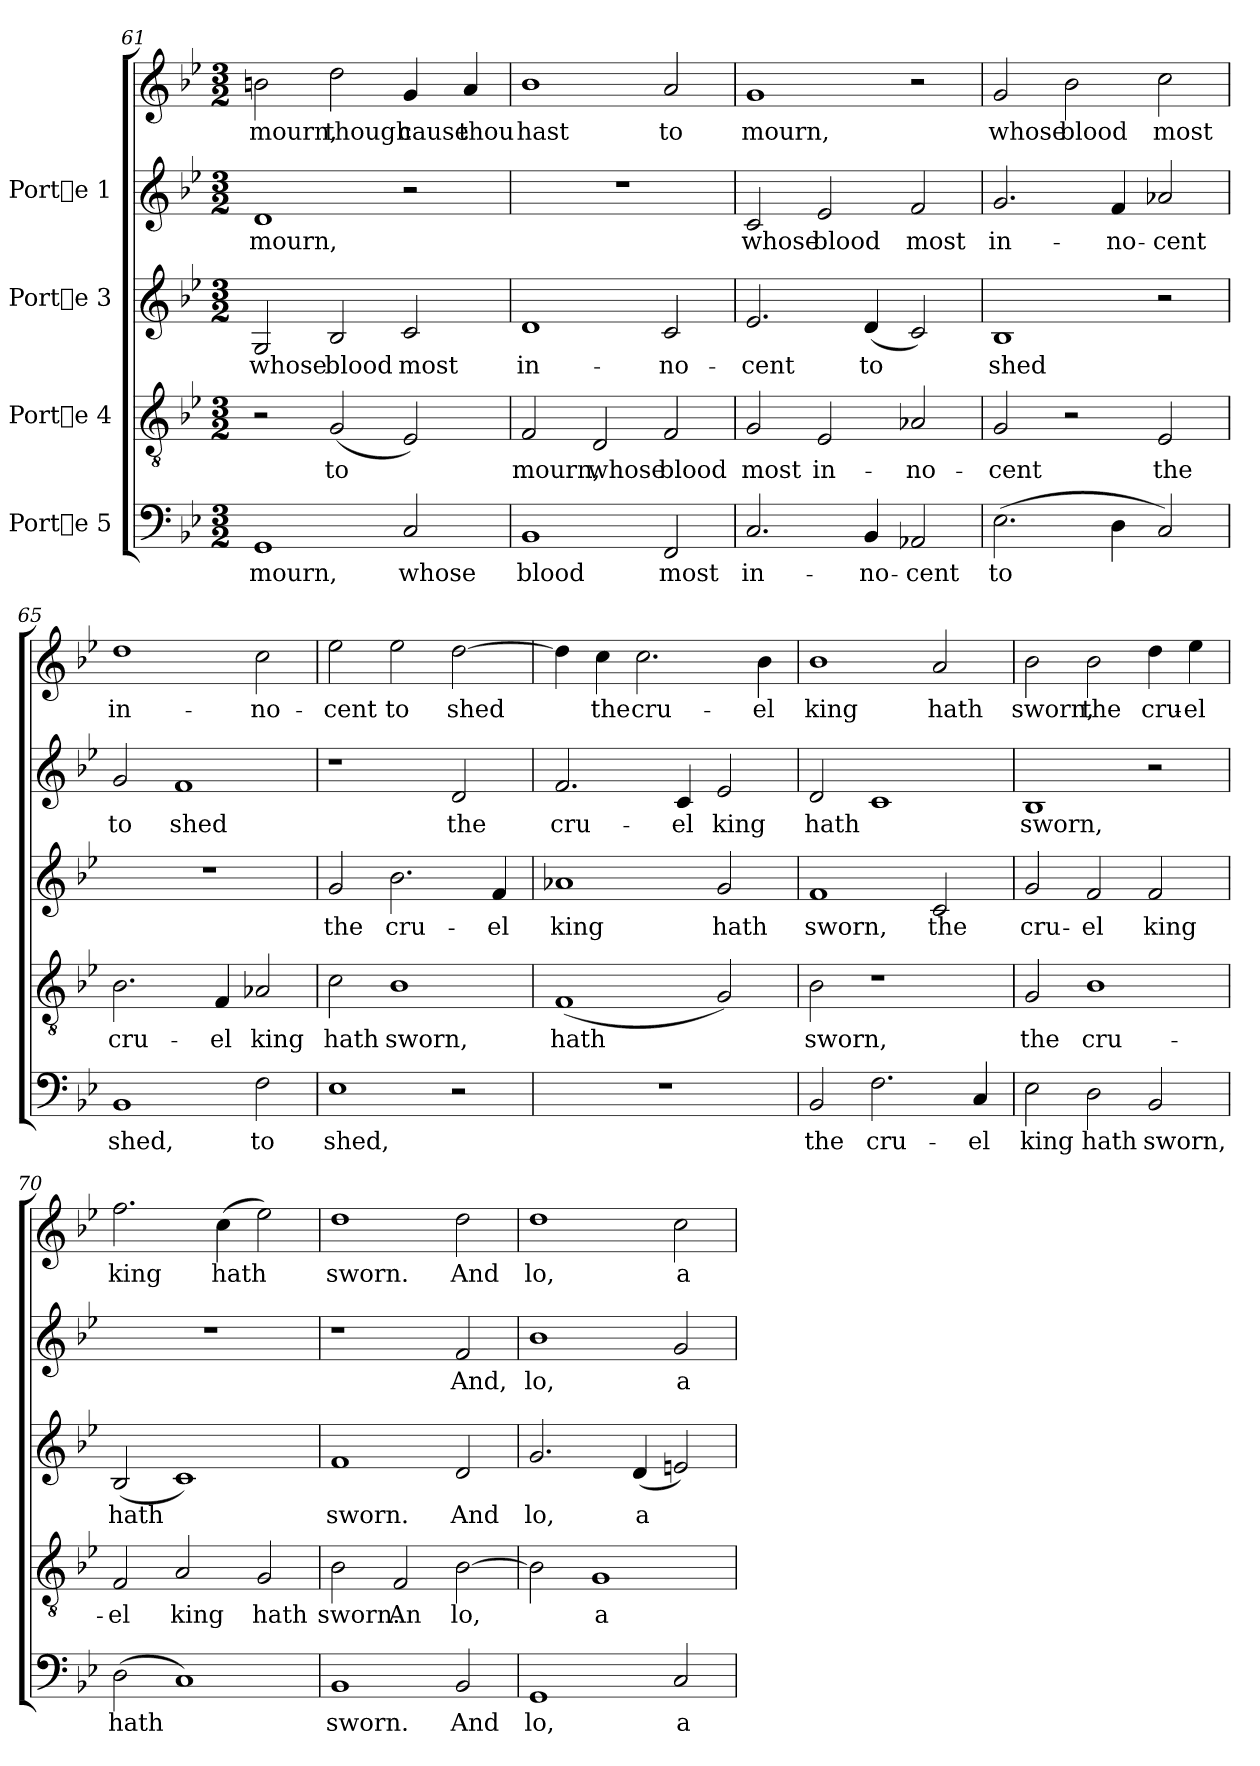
**kern	**text	**kern	**text	**kern	**text	**kern	**text	**kern	**text
*part4	*part4	*part3	*part3	*part2	*part2	*part1	*part1	*part1	*part1
*staff5	*staff5	*staff4	*staff4	*staff3	*staff3	*staff2	*staff2	*staff1	*staff1
*I"Porte 5	*	*I"Porte 4	*	*I"Porte 3	*	*I"Porte 1	*	*	*
!!LO:LB:g=z
*clefF4	*	*clefGv2	*	*clefG2	*	*clefG2	*	*clefG2	*
*k[b-e-]	*	*k[b-e-]	*	*k[b-e-]	*	*k[b-e-]	*	*k[b-e-]	*
*B-:	*	*B-:	*	*B-:	*	*B-:	*	*B-:	*
*M3/2	*	*M3/2	*	*M3/2	*	*M3/2	*	*M3/2	*
=61	=61	=61	=61	=61	=61	=61	=61	=61	=61
!	!LO:LY:b:cj	!	!	!	!LO:LY:b:cj	!	!LO:LY:b:cj	!	!LO:LY:b:cj
1GG	mourn,	2r	.	2G/	whose	1d	mourn,	2bn\	mourn,
!	!	!	!LO:LY:b:cj	!	!LO:LY:b:cj	!	!	!	!LO:LY:b:cj
.	.	(<2G/	to	2B-/	blood	.	.	2dd\	though
!	!LO:LY:b:cj	!	!LO:LY:b:cj	!	!LO:LY:b:cj	!	!	!	!LO:LY:b:cj
2C/	whose	2E-/)	.	2c/	most	2r	.	4g/	cause
!	!	!	!	!	!	!	!	!	!LO:LY:b:cj
.	.	.	.	.	.	.	.	4a/	thou
=62	=62	=62	=62	=62	=62	=62	=62	=62	=62
!	!LO:LY:b:cj	!	!LO:LY:b:cj	!	!LO:LY:b:cj	!	!	!	!LO:LY:b:cj
1BB-	blood	2F/	mourn,	1d	in-	1.r	.	1b-	hast
!	!	!	!LO:LY:b:cj	!	!	!	!	!	!
.	.	2D/	whose	.	.	.	.	.	.
!	!LO:LY:b:cj	!	!LO:LY:b:cj	!	!LO:LY:b:cj	!	!	!	!LO:LY:b:cj
2FF/	most	2F/	blood	2c/	-no-	.	.	2a/	to
=63	=63	=63	=63	=63	=63	=63	=63	=63	=63
!	!LO:LY:b:cj	!	!LO:LY:b:cj	!	!LO:LY:b:cj	!	!LO:LY:b:cj	!	!LO:LY:b:cj
2.C/	in-	2G/	most	2.e-/	-cent	2c/	whose	1g	mourn,
!	!	!	!LO:LY:b:cj	!	!	!	!LO:LY:b:cj	!	!
.	.	2E-/	in-	.	.	2e-/	blood	.	.
!	!LO:LY:b:cj	!	!	!	!LO:LY:b:cj	!	!	!	!
4BB-/	-no-	.	.	(<4d/	to	.	.	.	.
!	!LO:LY:b:cj	!	!LO:LY:b:cj	!	!LO:LY:b:cj	!	!LO:LY:b:cj	!	!
2AA-X/	-cent	2A-X/	-no-	2c/)	.	2f/	most	2r	.
=64	=64	=64	=64	=64	=64	=64	=64	=64	=64
!	!LO:LY:b:cj	!	!LO:LY:b:cj	!	!LO:LY:b:cj	!	!LO:LY:b:cj	!	!LO:LY:b:cj
(>2.E-\	to	2G/	-cent	1B-	shed	2.g/	in-	2g/	whose
!	!	!	!	!	!	!	!	!	!LO:LY:b:cj
.	.	2r	.	.	.	.	.	2b-\	blood
!	!LO:LY:b:cj	!	!	!	!	!	!LO:LY:b:cj	!	!
4D\	.	.	.	.	.	4f/	-no-	.	.
!	!LO:LY:b:cj	!	!LO:LY:b:cj	!	!	!	!LO:LY:b:cj	!	!LO:LY:b:cj
2C/)	.	2E-/	the	2r	.	2a-X/	-cent	2cc\	most
!!LO:LB:g=z
=65	=65	=65	=65	=65	=65	=65	=65	=65	=65
!	!LO:LY:b:cj	!	!LO:LY:b:cj	!	!	!	!LO:LY:b:cj	!	!LO:LY:b:cj
1BB-	shed,	2.B-\	cru-	1.r	.	2g/	-to	1dd	in-
!	!	!	!	!	!	!	!LO:LY:b:cj	!	!
.	.	.	.	.	.	1f	shed	.	.
!	!	!	!LO:LY:b:cj	!	!	!	!	!	!
.	.	4F/	-el	.	.	.	.	.	.
!	!LO:LY:b:cj	!	!LO:LY:b:cj	!	!	!	!	!	!LO:LY:b:cj
2F\	to	2A-X/	king	.	.	.	.	2cc\	-no-
=66	=66	=66	=66	=66	=66	=66	=66	=66	=66
!	!LO:LY:b:cj	!	!LO:LY:b:cj	!	!LO:LY:b:cj	!	!	!	!LO:LY:b:cj
1E-	shed,	2c\	hath	2g/	the	1r	.	2ee-\	cent
!	!	!	!LO:LY:b:cj	!	!LO:LY:b:cj	!	!	!	!LO:LY:b:cj
.	.	1B-	sworn,	2.b-\	cru-	.	.	2ee-\	to
!	!	!	!	!	!	!	!LO:LY:b:cj	!	!LO:LY:b:cj
2r	.	.	.	.	.	2d/	the	[>2dd\	shed
!	!	!	!	!	!LO:LY:b:cj	!	!	!	!
.	.	.	.	4f/	-el	.	.	.	.
=67	=67	=67	=67	=67	=67	=67	=67	=67	=67
!	!	!	!LO:LY:b:cj	!	!LO:LY:b:cj	!	!LO:LY:b:cj	!	!LO:LY:b:cj
1.r	.	(<1F	hath	1a-X	king	2.f/	cru-	4dd\]	.
!	!	!	!	!	!	!	!	!	!LO:LY:b:cj
.	.	.	.	.	.	.	.	4cc\	the
!	!	!	!	!	!	!	!	!	!LO:LY:b:cj
.	.	.	.	.	.	.	.	2.cc\	cru-
!	!	!	!	!	!	!	!LO:LY:b:cj	!	!
.	.	.	.	.	.	4c/	-el	.	.
!	!	!	!LO:LY:b:cj	!	!LO:LY:b:cj	!	!LO:LY:b:cj	!	!
.	.	2G/)	.	2g/	hath	2e-/	king	.	.
!	!	!	!	!	!	!	!	!	!LO:LY:b:cj
.	.	.	.	.	.	.	.	4b-\	-el
=68	=68	=68	=68	=68	=68	=68	=68	=68	=68
!	!LO:LY:b:cj	!	!LO:LY:b:cj	!	!LO:LY:b:cj	!	!LO:LY:b:cj	!	!LO:LY:b:cj
2BB-/	the	2B-\	sworn,	1f	sworn,	2d/	hath	1b-	king
!	!LO:LY:b:cj	!	!	!	!	!	!LO:LY:b:cj	!	!
2.F\	cru-	1r	.	.	.	1c	.	.	.
!	!	!	!	!	!LO:LY:b:cj	!	!	!	!LO:LY:b:cj
.	.	.	.	2c/	the	.	.	2a/	hath
!	!LO:LY:b:cj	!	!	!	!	!	!	!	!
4C/	-el	.	.	.	.	.	.	.	.
=69	=69	=69	=69	=69	=69	=69	=69	=69	=69
!	!LO:LY:b:cj	!	!LO:LY:b:cj	!	!LO:LY:b:cj	!	!LO:LY:b:cj	!	!LO:LY:b:cj
2E-\	king	2G/	the	2g/	cru-	1B-	sworn,	2b-\	sworn,
!	!LO:LY:b:cj	!	!LO:LY:b:cj	!	!LO:LY:b:cj	!	!	!	!LO:LY:b:cj
2D\	hath	1B-	cru-	2f/	-el	.	.	2b-\	the
!	!LO:LY:b:cj	!	!	!	!LO:LY:b:cj	!	!	!	!LO:LY:b:cj
2BB-/	sworn,	.	.	2f/	king	2r	.	4dd\	cru-
!	!	!	!	!	!	!	!	!	!LO:LY:b:cj
.	.	.	.	.	.	.	.	4ee-\	-el
!!LO:PB:g=z
=70	=70	=70	=70	=70	=70	=70	=70	=70	=70
!	!LO:LY:b:cj	!	!LO:LY:b:cj	!	!LO:LY:b:cj	!	!	!	!LO:LY:b:cj
(>2D\	hath	2F/	-el	(<2B-/	hath	1.r	.	2.ff\	king
!	!LO:LY:b:cj	!	!LO:LY:b:cj	!	!LO:LY:b:cj	!	!	!	!
1C)	.	2A/	king	1c)	.	.	.	.	.
!	!	!	!	!	!	!	!	!	!LO:LY:b:cj
.	.	.	.	.	.	.	.	(>4cc\	hath
!	!	!	!LO:LY:b:cj	!	!	!	!	!	!LO:LY:b:cj
.	.	2G/	hath	.	.	.	.	2ee-\)	.
=71	=71	=71	=71	=71	=71	=71	=71	=71	=71
!	!LO:LY:b:cj	!	!LO:LY:b:cj	!	!LO:LY:b:cj	!	!	!	!LO:LY:b:cj
1BB-	sworn.	2B-\	sworn.	1f	sworn.	1r	.	1dd	sworn.
!	!	!	!LO:LY:b:cj	!	!	!	!	!	!
.	.	2F/	An	.	.	.	.	.	.
!	!LO:LY:b:cj	!	!LO:LY:b:cj	!	!LO:LY:b:cj	!	!LO:LY:b:cj	!	!LO:LY:b:cj
2BB-/	And	[>2B-\	lo,	2d/	And	2f/	And,	2dd\	And
=72	=72	=72	=72	=72	=72	=72	=72	=72	=72
!	!LO:LY:b:cj	!	!LO:LY:b:cj	!	!LO:LY:b:cj	!	!LO:LY:b:cj	!	!LO:LY:b:cj
1GG	lo,	2B-\]	.	2.g/	lo,	1b-	-lo,	1dd	lo,
!	!	!	!LO:LY:b:cj	!	!	!	!	!	!
.	.	1G	a-	.	.	.	.	.	.
!	!	!	!	!	!LO:LY:b:cj	!	!	!	!
.	.	.	.	(<4d/	a-	.	.	.	.
!	!LO:LY:b:cj	!	!	!	!LO:LY:b:cj	!	!LO:LY:b:cj	!	!LO:LY:b:cj
2C/	a-	.	.	2en/)	--	2g/	a-	2cc\	a-
=	=	=	=	=	=	=	=	=	=
*-	*-	*-	*-	*-	*-	*-	*-	*-	*-
